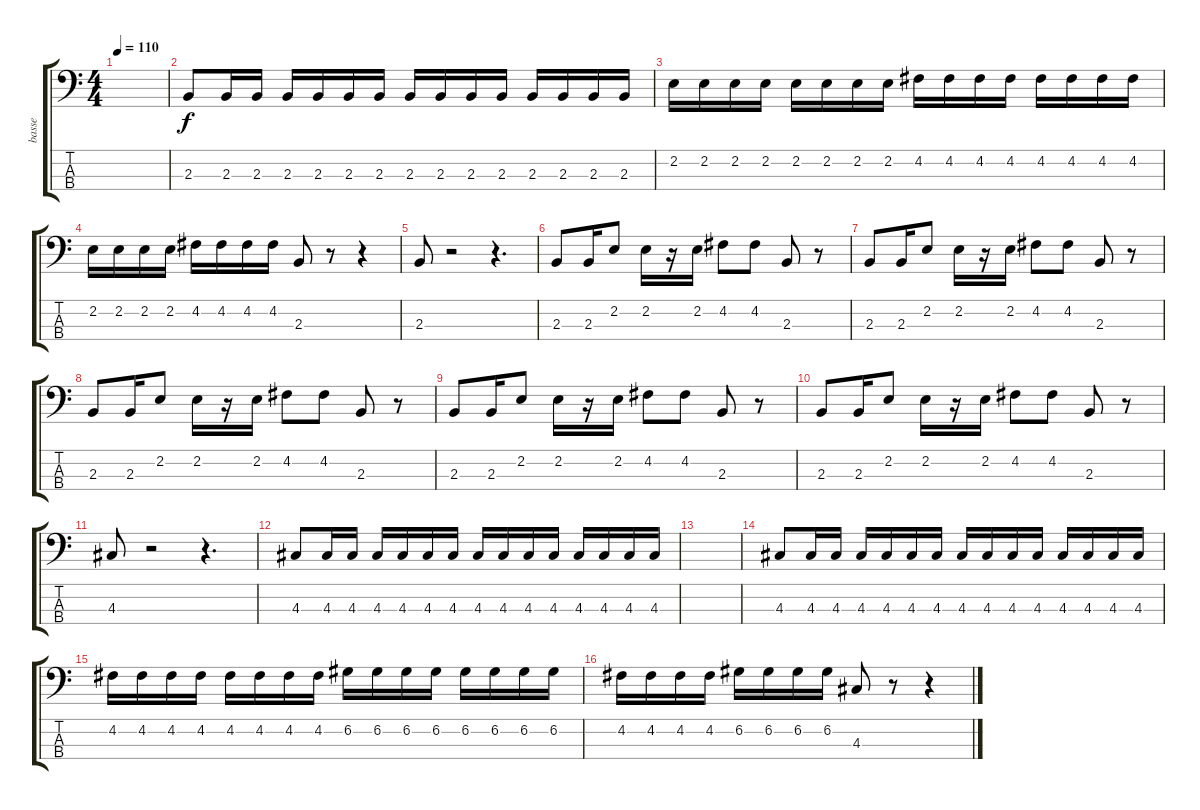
\track ("basse" "basse") {instrument electricbasspick}
\staff {score tabs}
\tuning (G2 D2 A1 E1) {hide}
\ts (4 4)
\tempo 110
\clef f4
\ks c
|
2.3.8 2.3.16 2.3.16 2.3.16 2.3.16 2.3.16 2.3.16 2.3.16 2.3.16 2.3.16 2.3.16 2.3.16 2.3.16 2.3.16 2.3.16 |
2.2.16 2.2.16 2.2.16 2.2.16 2.2.16 2.2.16 2.2.16 2.2.16 4.2.16 4.2.16 4.2.16 4.2.16 4.2.16 4.2.16 4.2.16 4.2.16 |
2.2.16 2.2.16 2.2.16 2.2.16 4.2.16 4.2.16 4.2.16 4.2.16 2.3.8 r.8 r.4 |
2.3.8 r.2 r.4{d} |
2.3.8 2.3.16 2.2.8 2.2.16 r.16 2.2.16 4.2.8 4.2.8 2.3.8 r.8 |
2.3.8 2.3.16 2.2.8 2.2.16 r.16 2.2.16 4.2.8 4.2.8 2.3.8 r.8 |
2.3.8 2.3.16 2.2.8 2.2.16 r.16 2.2.16 4.2.8 4.2.8 2.3.8 r.8 |
2.3.8 2.3.16 2.2.8 2.2.16 r.16 2.2.16 4.2.8 4.2.8 2.3.8 r.8 |
2.3.8 2.3.16 2.2.8 2.2.16 r.16 2.2.16 4.2.8 4.2.8 2.3.8 r.8 |
4.3.8 r.2 r.4{d} |
4.3.8 4.3.16 4.3.16 4.3.16 4.3.16 4.3.16 4.3.16 4.3.16 4.3.16 4.3.16 4.3.16 4.3.16 4.3.16 4.3.16 4.3.16 |
|
4.3.8 4.3.16 4.3.16 4.3.16 4.3.16 4.3.16 4.3.16 4.3.16 4.3.16 4.3.16 4.3.16 4.3.16 4.3.16 4.3.16 4.3.16 |
4.2.16 4.2.16 4.2.16 4.2.16 4.2.16 4.2.16 4.2.16 4.2.16 6.2.16 6.2.16 6.2.16 6.2.16 6.2.16 6.2.16 6.2.16 6.2.16 |
4.2.16 4.2.16 4.2.16 4.2.16 6.2.16 6.2.16 6.2.16 6.2.16 4.3.8 r.8 r.4
